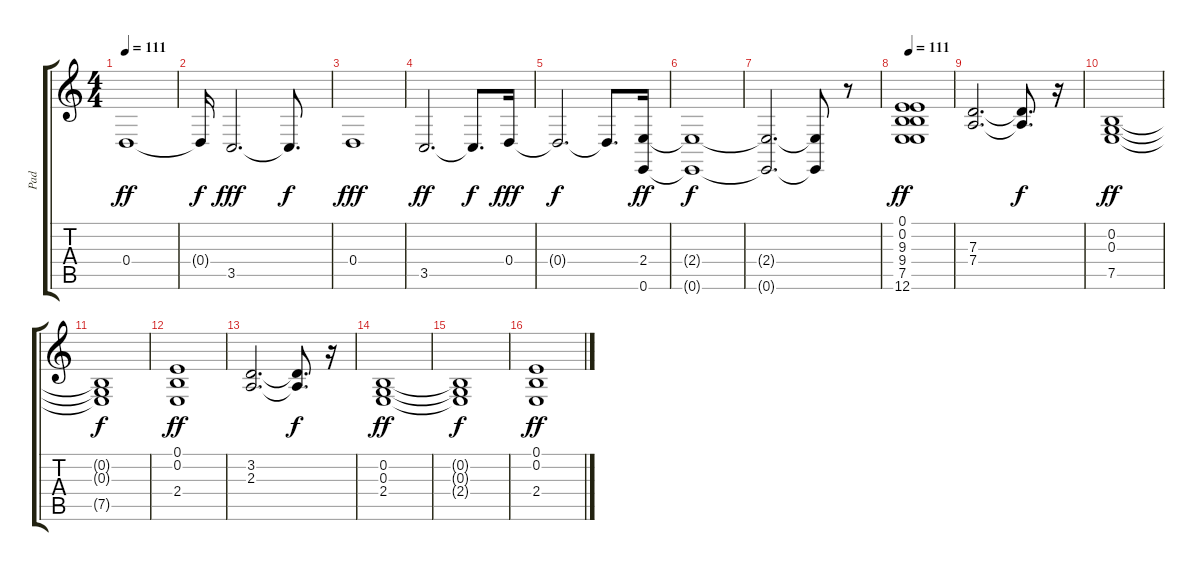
\track ("Pad" "Pad") {instrument pad2warm}
\staff {score tabs}
\tuning (E4 B3 G3 D3 A2 E2) {hide}
\ts (4 4)
\tempo 111
\clef g2
\ks c
0.4.1{dy ff} |
0.4{t}.16{dy f} 3.5.2{d dy fff} 3.5{t}.8{d dy f} |
0.4.1{dy fff} |
3.5.2{d dy ff} 3.5{t}.8{d dy f} 0.4.16{dy fff} |
0.4{t}.2{d dy f} 0.4{t}.8{d} (2.4 0.6).16{dy ff} |
(2.4{t} 0.6{t}).1{dy f} |
(2.4{t} 0.6{t}).2{d} (2.4{t} 0.6{t}).8 r.8 |
\tempo 111
(0.1 0.2 9.3 9.4 7.5 12.6).1{dy ff} |
(7.3 7.4).2{d} (7.3{t} 7.4{t}).8{d dy f} r.16 |
(0.2 0.3 7.5).1{dy ff} |
(0.2{t} 0.3{t} 7.5{t}).1{dy f} |
(0.1 0.2 2.4).1{dy ff} |
(3.2 2.3).2{d} (3.2{t} 2.3{t}).8{d dy f} r.16 |
(0.2 0.3 2.4).1{dy ff} |
(0.2{t} 0.3{t} 2.4{t}).1{dy f} |
(0.1 0.2 2.4).1{dy ff}
